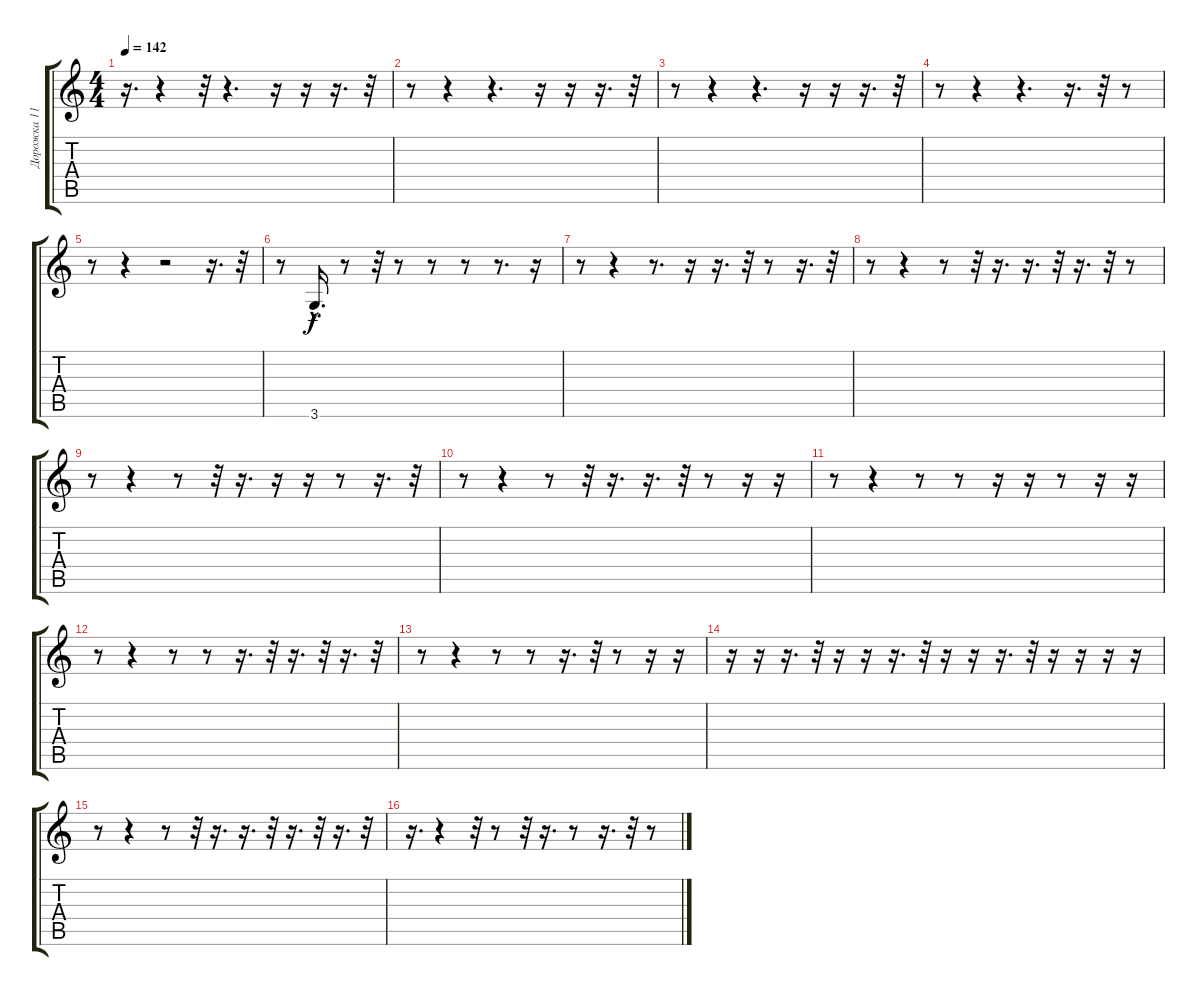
\track ("Дорожка 11" "Дорожка 11") {instrument electricbassfinger}
\staff {score tabs}
\tuning (E4 B3 G3 D3 A2 E2) {hide}
\ts (4 4)
\tempo 142
\clef g2
\ks c
r.16{d dy f} r.4 r.32 r.4{d} r.16 r.16 r.16{d} r.32 |
r.8 r.4 r.4{d} r.16 r.16 r.16{d} r.32 |
r.8 r.4 r.4{d} r.16 r.16 r.16{d} r.32 |
r.8 r.4 r.4{d} r.16{d} r.32 r.8 |
r.8 r.4 r.2 r.16{d} r.32 |
r.8 3.6{hac}.16{d} r.8 r.32 r.8 r.8 r.8 r.8{d} r.16 |
r.8 r.4 r.8{d} r.16 r.16{d} r.32 r.8 r.16{d} r.32 |
r.8 r.4 r.8 r.32 r.16{d} r.16{d} r.32 r.16{d} r.32 r.8 |
r.8 r.4 r.8 r.32 r.16{d} r.16 r.16 r.8 r.16{d} r.32 |
r.8 r.4 r.8 r.32 r.16{d} r.16{d} r.32 r.8 r.16 r.16 |
r.8 r.4 r.8 r.8 r.16 r.16 r.8 r.16 r.16 |
r.8 r.4 r.8 r.8 r.16{d} r.32 r.16{d} r.32 r.16{d} r.32 |
r.8 r.4 r.8 r.8 r.16{d} r.32 r.8 r.16 r.16 |
r.16 r.16 r.16{d} r.32 r.16 r.16 r.16{d} r.32 r.16 r.16 r.16{d} r.32 r.16 r.16 r.16 r.16 |
r.8 r.4 r.8 r.32 r.16{d} r.16{d} r.32 r.16{d} r.32 r.16{d} r.32 |
r.16{d} r.4 r.32 r.8 r.32 r.16{d} r.8 r.16{d} r.32 r.8
